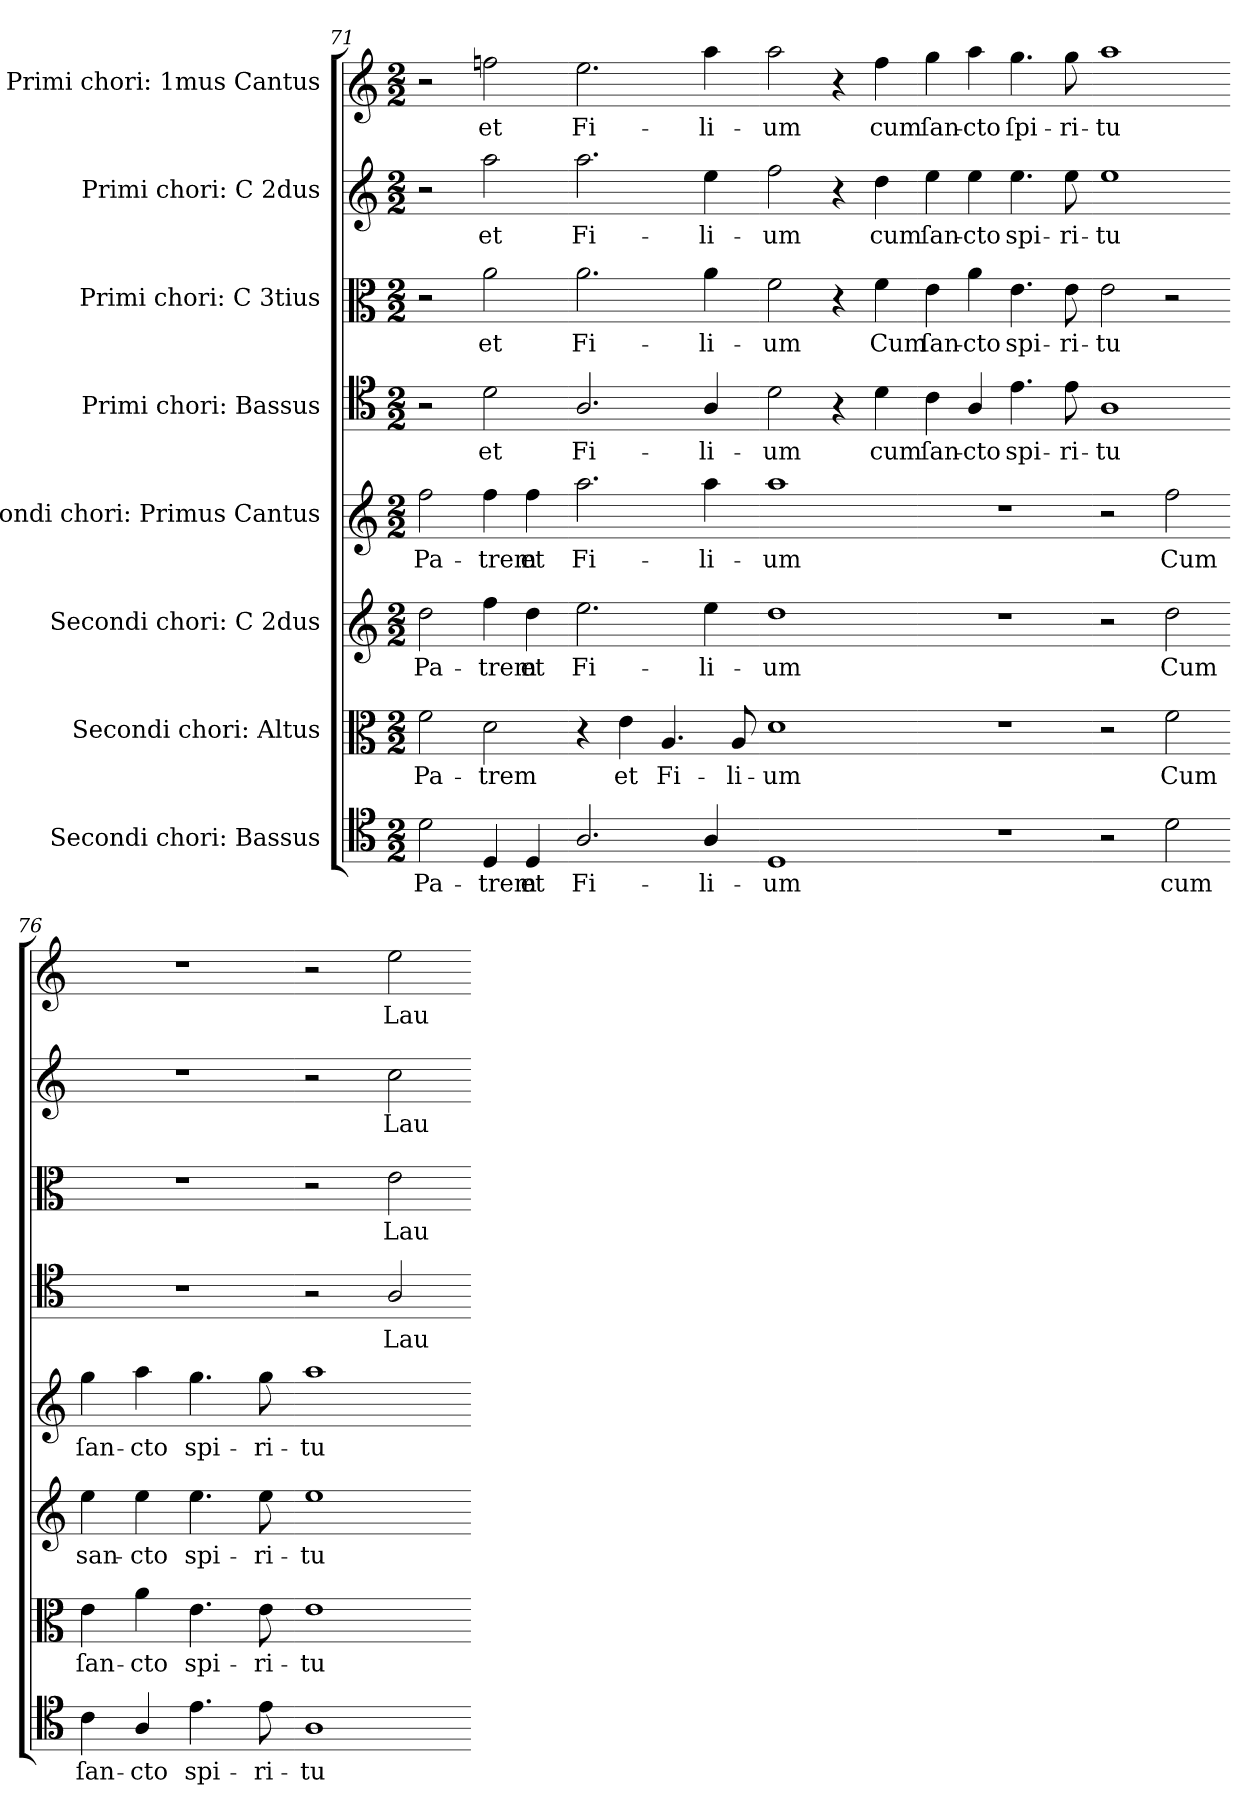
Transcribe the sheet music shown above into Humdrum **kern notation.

**kern	**text	**kern	**text	**kern	**text	**kern	**text	**kern	**text	**kern	**text	**kern	**text	**kern	**text
*part8	*part8	*part7	*part7	*part6	*part6	*part5	*part5	*part4	*part4	*part3	*part3	*part2	*part2	*part1	*part1
*staff8	*staff8	*staff7	*staff7	*staff6	*staff6	*staff5	*staff5	*staff4	*staff4	*staff3	*staff3	*staff2	*staff2	*staff1	*staff1
*I"Secondi chori: Bassus	*	*I"Secondi chori: Altus	*	*I"Secondi chori: C 2dus	*	*I"Secondi chori: Primus Cantus	*	*I"Primi chori: Bassus	*	*I"Primi chori: C 3tius	*	*I"Primi chori: C 2dus	*	*I"Primi chori: 1mus Cantus	*
*clefC4	*	*clefC3	*	*clefG2	*	*clefG2	*	*clefC4	*	*clefC3	*	*clefG2	*	*clefG2	*
*k[]	*	*k[]	*	*k[]	*	*k[]	*	*k[]	*	*k[]	*	*k[]	*	*k[]	*
*M2/2	*	*M2/2	*	*M2/2	*	*M2/2	*	*M2/2	*	*M2/2	*	*M2/2	*	*M2/2	*
=71	=71	=71	=71	=71	=71	=71	=71	=71	=71	=71	=71	=71	=71	=71	=71
!	!LO:LY:i	!	!	!	!LO:LY:i	!	!LO:LY:i	!	!	!	!	!	!	!	!
2d\	Pa-	2f\	Pa-	2dd\	Pa-	2ff\	Pa-	2r	.	2r	.	2r	.	2r	.
!	!LO:LY:i	!	!	!	!LO:LY:i	!	!LO:LY:i	!	!	!	!	!	!	!	!
4D/	-trem	2d\	-trem	4ff\	-trem	4ff\	-trem	2d\	et	2a\	et	2aa\	et	2ffn\	et
4D/	et	.	.	4dd\	et	4ff\	et	.	.	.	.	.	.	.	.
=72-	=72-	=72-	=72-	=72-	=72-	=72-	=72-	=72-	=72-	=72-	=72-	=72-	=72-	=72-	=72-
2.A/	Fi-	4r	.	2.ee\	Fi-	2.aa\	Fi-	2.A/	Fi-	2.a\	Fi-	2.aa\	Fi-	2.ee\	Fi-
.	.	4e\	et	.	.	.	.	.	.	.	.	.	.	.	.
.	.	4.A/	Fi-	.	.	.	.	.	.	.	.	.	.	.	.
4A/	-li-	.	.	4ee\	-li-	4aa\	-li-	4A/	-li-	4a\	-li-	4ee\	-li-	4aa\	-li-
.	.	8A/	-li-	.	.	.	.	.	.	.	.	.	.	.	.
=73-	=73-	=73-	=73-	=73-	=73-	=73-	=73-	=73-	=73-	=73-	=73-	=73-	=73-	=73-	=73-
1D	-um	1d	-um	1dd	-um	1aa	-um	2d\	-um	2f\	-um	2ff\	-um	2aa\	-um
.	.	.	.	.	.	.	.	4r	.	4r	.	4r	.	4r	.
.	.	.	.	.	.	.	.	4d\	cum	4f\	Cum	4dd\	cum	4ff\	cum
=74-	=74-	=74-	=74-	=74-	=74-	=74-	=74-	=74-	=74-	=74-	=74-	=74-	=74-	=74-	=74-
1r	.	1r	.	1r	.	1r	.	4c\	ſan-	4e\	ſan-	4ee\	ſan-	4gg\	ſan-
.	.	.	.	.	.	.	.	4A/	-cto	4a\	-cto	4ee\	-cto	4aa\	-cto
.	.	.	.	.	.	.	.	4.e\	spi-	4.e\	spi-	4.ee\	spi-	4.gg\	ſpi-
.	.	.	.	.	.	.	.	8e\	-ri-	8e\	-ri-	8ee\	-ri-	8gg\	-ri-
=75-	=75-	=75-	=75-	=75-	=75-	=75-	=75-	=75-	=75-	=75-	=75-	=75-	=75-	=75-	=75-
2r	.	2r	.	2r	.	2r	.	1A	-tu	2e\	-tu	1ee	-tu	1aa	-tu
2d\	cum	2f\	Cum	2dd\	Cum	2ff\	Cum	.	.	2r	.	.	.	.	.
=76-	=76-	=76-	=76-	=76-	=76-	=76-	=76-	=76-	=76-	=76-	=76-	=76-	=76-	=76-	=76-
4c\	ſan-	4e\	ſan-	4ee\	san-	4gg\	ſan-	1r	.	1r	.	1r	.	1r	.
4A/	-cto	4a\	-cto	4ee\	-cto	4aa\	-cto	.	.	.	.	.	.	.	.
4.e\	spi-	4.e\	spi-	4.ee\	spi-	4.gg\	spi-	.	.	.	.	.	.	.	.
8e\	-ri-	8e\	-ri-	8ee\	-ri-	8gg\	-ri-	.	.	.	.	.	.	.	.
=77-	=77-	=77-	=77-	=77-	=77-	=77-	=77-	=77-	=77-	=77-	=77-	=77-	=77-	=77-	=77-
1A	-tu	1e	-tu	1ee	-tu	1aa	-tu	2r	.	2r	.	2r	.	2r	.
.	.	.	.	.	.	.	.	2A/	Lau-	2e\	Lau-	2cc\	Lau-	2ee\	Lau-
=-	=-	=-	=-	=-	=-	=-	=-	=-	=-	=-	=-	=-	=-	=-	=-
*-	*-	*-	*-	*-	*-	*-	*-	*-	*-	*-	*-	*-	*-	*-	*-
